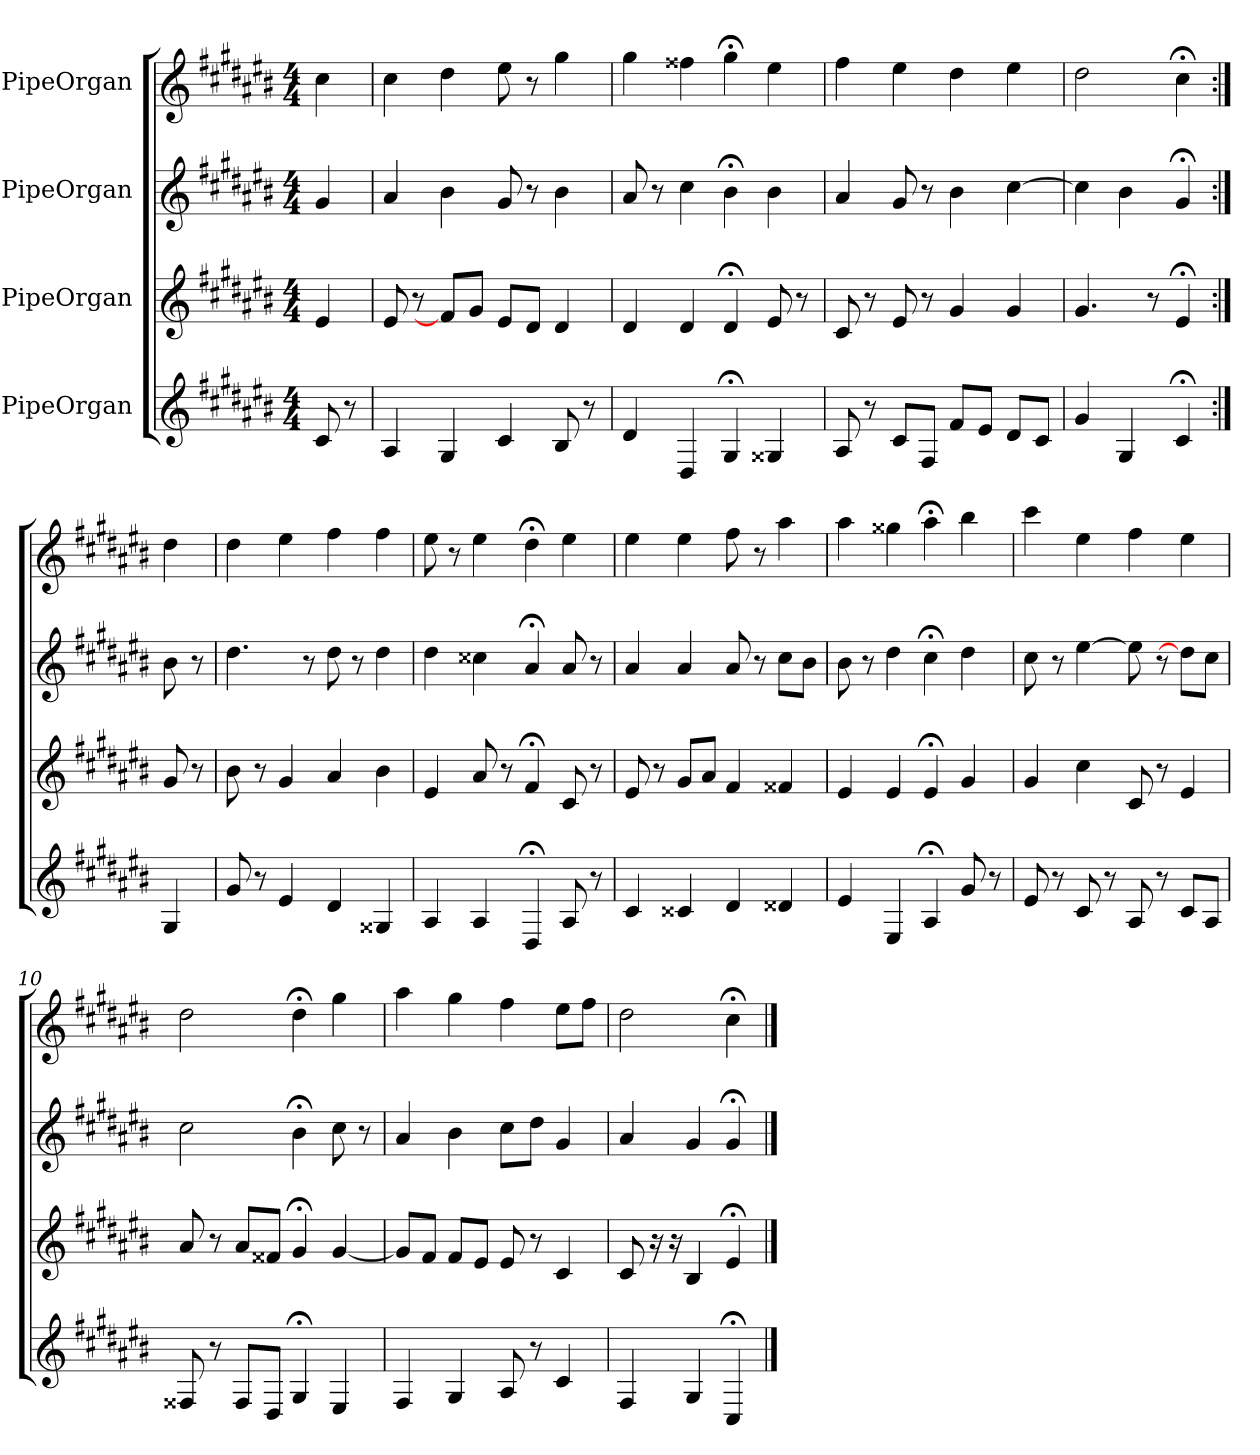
**kern	**kern	**kern	**kern
*part4	*part3	*part2	*part1
*staff4	*staff3	*staff2	*staff1
*I"PipeOrgan	*I"PipeOrgan	*I"PipeOrgan	*I"PipeOrgan
*k[f#c#g#d#a#e#b#]	*k[f#c#g#d#a#e#b#]	*k[f#c#g#d#a#e#b#]	*k[f#c#g#d#a#e#b#]
*C#:	*C#:	*C#:	*C#:
*M4/4	*M4/4	*M4/4	*M4/4
*MM60	*MM60	*MM60	*MM60
=	=	=	=
8c#	4e#	4g#	4cc#
8r	.	.	.
=1	=1	=1	=1
4A#	8e#	4a#	4cc#
.	8r	.	.
4G#	8f#L]	4b#	4dd#
.	8g#J	.	.
4c#	8e#L	8g#	8ee#
.	8d#J	8r	8r
8B#	4d#	4b#	4gg#
8r	.	.	.
=2	=2	=2	=2
4d#	4d#	8a#	4gg#
.	.	8r	.
4D#	4d#	4cc#	4ff##X
4G#;<	4d#;<	4b#;<	4gg#;<
4G##X	8e#	4b#	4ee#
.	8r	.	.
=3	=3	=3	=3
8A#	8c#	4a#	4ff#
8r	8r	.	.
8c#L	8e#	8g#	4ee#
8F#J	8r	8r	.
8f#L	4g#	4b#	4dd#
8e#J	.	.	.
8d#L	4g#	[4cc#	4ee#
8c#J	.	.	.
=4	=4	=4	=4
4g#	4.g#	4cc#]	2dd#
4G#	.	4b#	.
.	8r	.	.
4c#;<	4e#;<	4g#;<	4cc#;<
=:|!	=:|!	=:|!	=:|!
4G#	8g#	8b#	4dd#
.	8r	8r	.
=5	=5	=5	=5
8g#	8b#	4.dd#	4dd#
8r	8r	.	.
4e#	4g#	.	4ee#
.	.	8r	.
4d#	4a#	8dd#	4ff#
.	.	8r	.
4G##X	4b#	4dd#	4ff#
=6	=6	=6	=6
4A#	4e#	4dd#	8ee#
.	.	.	8r
4A#	8a#	4cc##X	4ee#
.	8r	.	.
4D#;<	4f#;<	4a#;<	4dd#;<
8A#	8c#	8a#	4ee#
8r	8r	8r	.
=7	=7	=7	=7
4c#	8e#	4a#	4ee#
.	8r	.	.
4c##X	8g#L	4a#	4ee#
.	8a#J	.	.
4d#	4f#	8a#	8ff#
.	.	8r	8r
4d##X	4f##X	8cc#L	4aa#
.	.	8b#J	.
=8	=8	=8	=8
4e#	4e#	8b#	4aa#
.	.	8r	.
4E#	4e#	4dd#	4gg##X
4A#;<	4e#;<	4cc#;<	4aa#;<
8g#	4g#	4dd#	4bb#
8r	.	.	.
=9	=9	=9	=9
8e#	4g#	8cc#	4ccc#
8r	.	8r	.
8c#	4cc#	[4ee#	4ee#
8r	.	.	.
8A#	8c#	8ee#]	4ff#
8r	8r	8r	.
8c#L	4e#	8dd#L]	4ee#
8A#J	.	8cc#J	.
=10	=10	=10	=10
8F##X	8a#	2cc#	2dd#
8r	8r	.	.
8F##L	8a#L	.	.
8D#J	8f##XJ	.	.
4G#;<	4g#;<	4b#;<	4dd#;<
4E#	[4g#	8cc#	4gg#
.	.	8r	.
=11	=11	=11	=11
4F#	8g#L]	4a#	4aa#
.	8f#J	.	.
4G#	8f#L	4b#	4gg#
.	8e#J	.	.
8A#	8e#	8cc#L	4ff#
8r	8r	8dd#J	.
4c#	4c#	4g#	8ee#L
.	.	.	8ff#J
=12	=12	=12	=12
4F#	8c#	4a#	2dd#
.	16r	.	.
.	16r	.	.
4G#	4B#	4g#	.
4C#;<	4e#;<	4g#;<	4cc#;<
==	==	==	==
*-	*-	*-	*-
